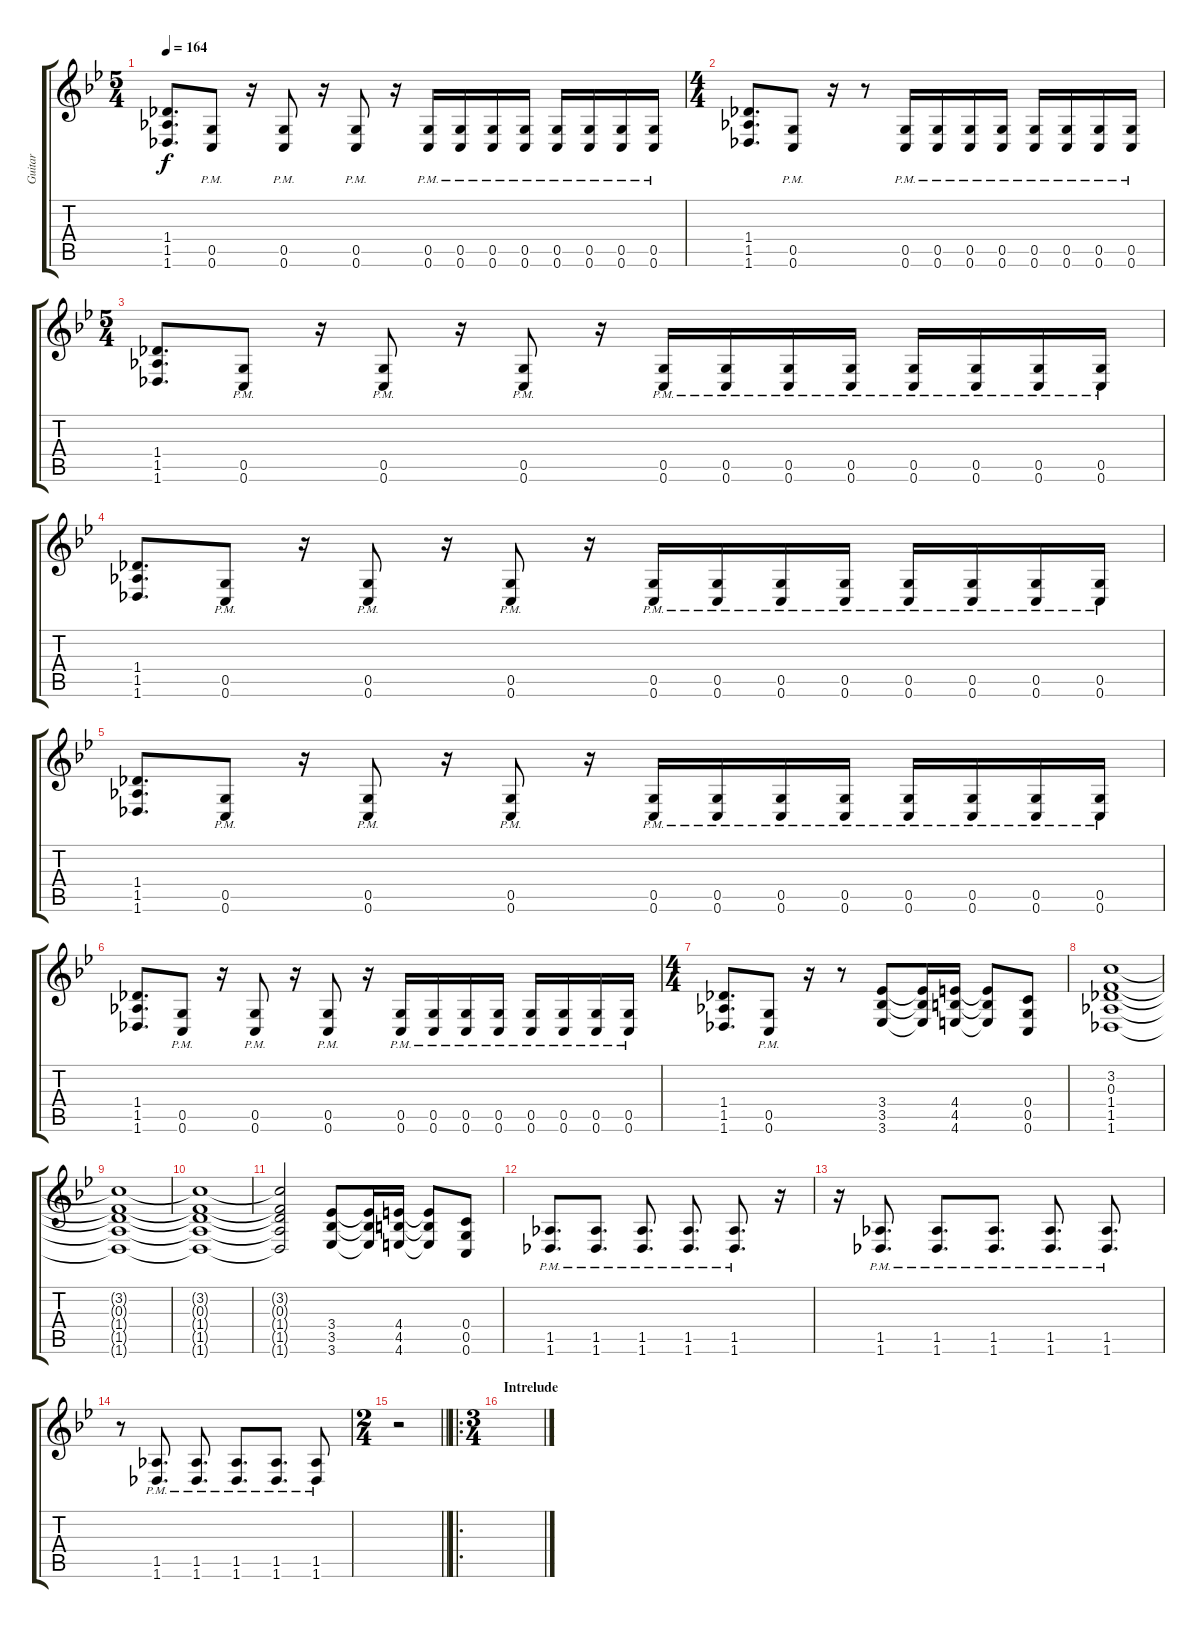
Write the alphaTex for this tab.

\track ("Guitar" "Guitar") {instrument distortionguitar}
\staff {score tabs}
\tuning (D4 A3 F3 C3 G2 C2) {hide}
\ts (5 4)
\tempo 164
\clef g2
\ks bb
(1.4 1.5 1.6).8{d dy f} (0.5{pm} 0.6{pm}).8 r.16 (0.5{pm} 0.6{pm}).8 r.16 (0.5{pm} 0.6{pm}).8 r.16 (0.5{pm} 0.6{pm}).16 (0.5{pm} 0.6{pm}).16 (0.5{pm} 0.6{pm}).16 (0.5{pm} 0.6{pm}).16 (0.5{pm} 0.6{pm}).16 (0.5{pm} 0.6{pm}).16 (0.5{pm} 0.6{pm}).16 (0.5{pm} 0.6{pm}).16 |
\ts (4 4)
(1.4 1.5 1.6).8{d} (0.5{pm} 0.6{pm}).8 r.16 r.8 (0.5{pm} 0.6{pm}).16 (0.5{pm} 0.6{pm}).16 (0.5{pm} 0.6{pm}).16 (0.5{pm} 0.6{pm}).16 (0.5{pm} 0.6{pm}).16 (0.5{pm} 0.6{pm}).16 (0.5{pm} 0.6{pm}).16 (0.5{pm} 0.6{pm}).16 |
\ts (5 4)
(1.4 1.5 1.6).8{d} (0.5{pm} 0.6{pm}).8 r.16 (0.5{pm} 0.6{pm}).8 r.16 (0.5{pm} 0.6{pm}).8 r.16 (0.5{pm} 0.6{pm}).16 (0.5{pm} 0.6{pm}).16 (0.5{pm} 0.6{pm}).16 (0.5{pm} 0.6{pm}).16 (0.5{pm} 0.6{pm}).16 (0.5{pm} 0.6{pm}).16 (0.5{pm} 0.6{pm}).16 (0.5{pm} 0.6{pm}).16 |
(1.4 1.5 1.6).8{d} (0.5{pm} 0.6{pm}).8 r.16 (0.5{pm} 0.6{pm}).8 r.16 (0.5{pm} 0.6{pm}).8 r.16 (0.5{pm} 0.6{pm}).16 (0.5{pm} 0.6{pm}).16 (0.5{pm} 0.6{pm}).16 (0.5{pm} 0.6{pm}).16 (0.5{pm} 0.6{pm}).16 (0.5{pm} 0.6{pm}).16 (0.5{pm} 0.6{pm}).16 (0.5{pm} 0.6{pm}).16 |
(1.4 1.5 1.6).8{d} (0.5{pm} 0.6{pm}).8 r.16 (0.5{pm} 0.6{pm}).8 r.16 (0.5{pm} 0.6{pm}).8 r.16 (0.5{pm} 0.6{pm}).16 (0.5{pm} 0.6{pm}).16 (0.5{pm} 0.6{pm}).16 (0.5{pm} 0.6{pm}).16 (0.5{pm} 0.6{pm}).16 (0.5{pm} 0.6{pm}).16 (0.5{pm} 0.6{pm}).16 (0.5{pm} 0.6{pm}).16 |
(1.4 1.5 1.6).8{d} (0.5{pm} 0.6{pm}).8 r.16 (0.5{pm} 0.6{pm}).8 r.16 (0.5{pm} 0.6{pm}).8 r.16 (0.5{pm} 0.6{pm}).16 (0.5{pm} 0.6{pm}).16 (0.5{pm} 0.6{pm}).16 (0.5{pm} 0.6{pm}).16 (0.5{pm} 0.6{pm}).16 (0.5{pm} 0.6{pm}).16 (0.5{pm} 0.6{pm}).16 (0.5{pm} 0.6{pm}).16 |
\ts (4 4)
(1.4 1.5 1.6).8{d} (0.5{pm} 0.6{pm}).8 r.16 r.8 (3.4 3.5 3.6).8 (3.4{t} 3.5{t} 3.6{t}).16 (4.4 4.5 4.6).16 (4.4{t} 4.5{t} 4.6{t}).8 (0.4 0.5 0.6).8 |
(3.2 0.3 1.4 1.5 1.6).1 |
(3.2{t} 0.3{t} 1.4{t} 1.5{t} 1.6{t}).1 |
(3.2{t} 0.3{t} 1.4{t} 1.5{t} 1.6{t}).1 |
(3.2{t} 0.3{t} 1.4{t} 1.5{t} 1.6{t}).2 (3.4 3.5 3.6).8 (3.4{t} 3.5{t} 3.6{t}).16 (4.4 4.5 4.6).16 (4.4{t} 4.5{t} 4.6{t}).8 (0.4 0.5 0.6).8 |
(1.5{pm} 1.6{pm}).8{d} (1.5{pm} 1.6{pm}).8{d} (1.5{pm} 1.6{pm}).8{d} (1.5{pm} 1.6{pm}).8{d} (1.5{pm} 1.6{pm}).8{d} r.16 |
r.16 (1.5{pm} 1.6{pm}).8{d} (1.5{pm} 1.6{pm}).8{d} (1.5{pm} 1.6{pm}).8{d} (1.5{pm} 1.6{pm}).8{d} (1.5{pm} 1.6{pm}).8{d} |
r.8 (1.5{pm} 1.6{pm}).8{d} (1.5{pm} 1.6{pm}).8{d} (1.5{pm} 1.6{pm}).8{d} (1.5{pm} 1.6{pm}).8{d} (1.5{pm} 1.6{pm}).8 |
\ts (2 4)
\barLineRight lightlight
r.2 |
\ro
\ts (3 4)
\section ("" "Intrelude")
